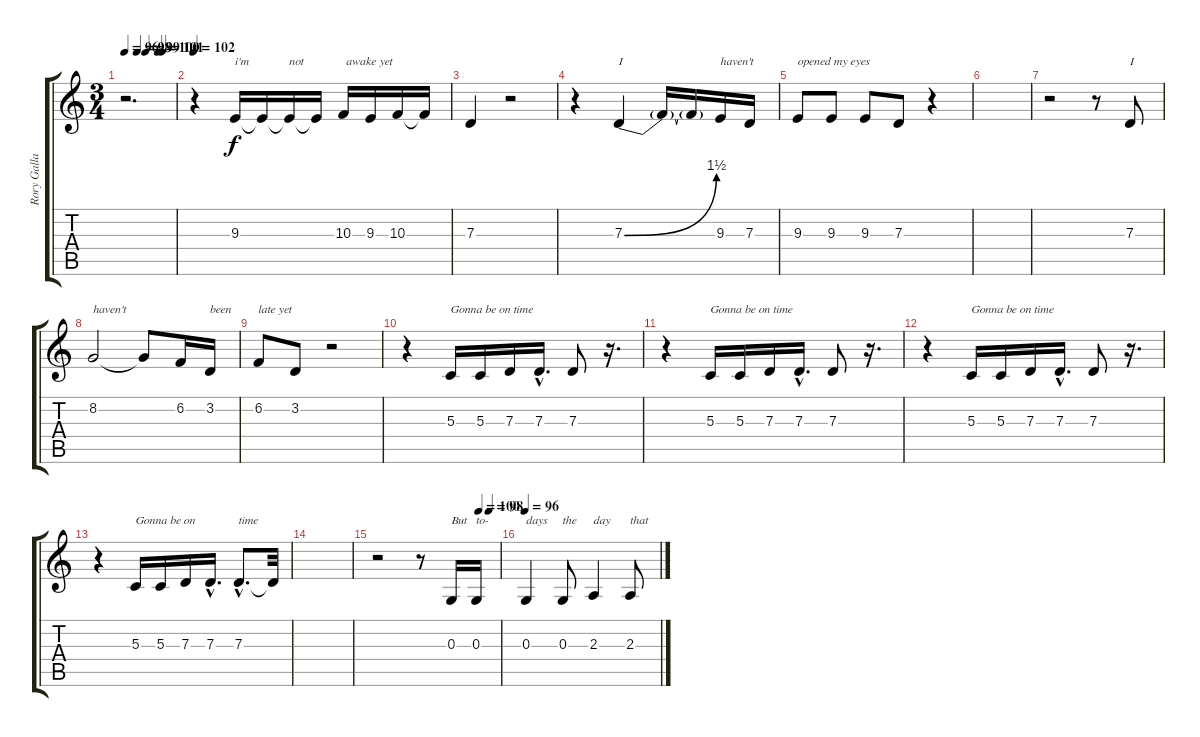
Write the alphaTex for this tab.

\track ("Rory Gallagher Vocals" "Rory Galla") {instrument cello}
\staff {score tabs}
\tuning (E4 B3 G3 D3 A2 E2) {hide}
\ts (3 4)
\tempo 96
\tempo (98 0.25)
\tempo (99 0.4166666666666667)
\tempo (100 0.6666666666666666)
\tempo (101 0.75)
\clef g2
\ks c
r.2{d dy f} |
\tempo 102
r.4 9.3.16{txt "i'm"} 9.3{t}.16 9.3{t}.16{txt "not"} 9.3{t}.16 10.3.16{txt " awake yet"} 9.3.16 10.3.16 10.3{t}.16 |
7.3.4 r.2 |
r.4 7.3{be (bend 0 0 60 6)}.4{txt "I"} 7.3{t}.16 7.3{t}.16 9.3.16{txt "haven't"} 7.3.16 |
9.3.8{txt "opened my eyes"} 9.3.8 9.3.8 7.3.8 r.4 |
|
r.2 r.8 7.3.8{txt "I"} |
8.2.2{txt "haven't"} 8.2{t}.8 6.2.16 3.2.16{txt "been"} |
6.2.8{txt "late yet"} 3.2.8 r.2 |
r.4 5.3.16{txt "Gonna be on time"} 5.3.16 7.3.16 7.3{hac}.16{d} 7.3.8 r.16{d} |
r.4 5.3.16{txt "Gonna be on time"} 5.3.16 7.3.16 7.3{hac}.16{d} 7.3.8 r.16{d} |
r.4 5.3.16{txt "Gonna be on time"} 5.3.16 7.3.16 7.3{hac}.16{d} 7.3.8 r.16{d} |
r.4 5.3.16{txt "Gonna be on"} 5.3.16 7.3.16 7.3{hac}.16{d} 7.3{hac}.8{d txt "time"} 7.3{t}.32 |
|
\tempo (100 0.8333333333333334)
\tempo (98 0.9166666666666666)
r.2 r.8 0.3.16{txt "But"} 0.3.16{txt "to-"} |
\tempo 96
0.3.4{txt "days"} 0.3.8{txt "the"} 2.3.4{txt "day"} 2.3.8{txt "that"}
